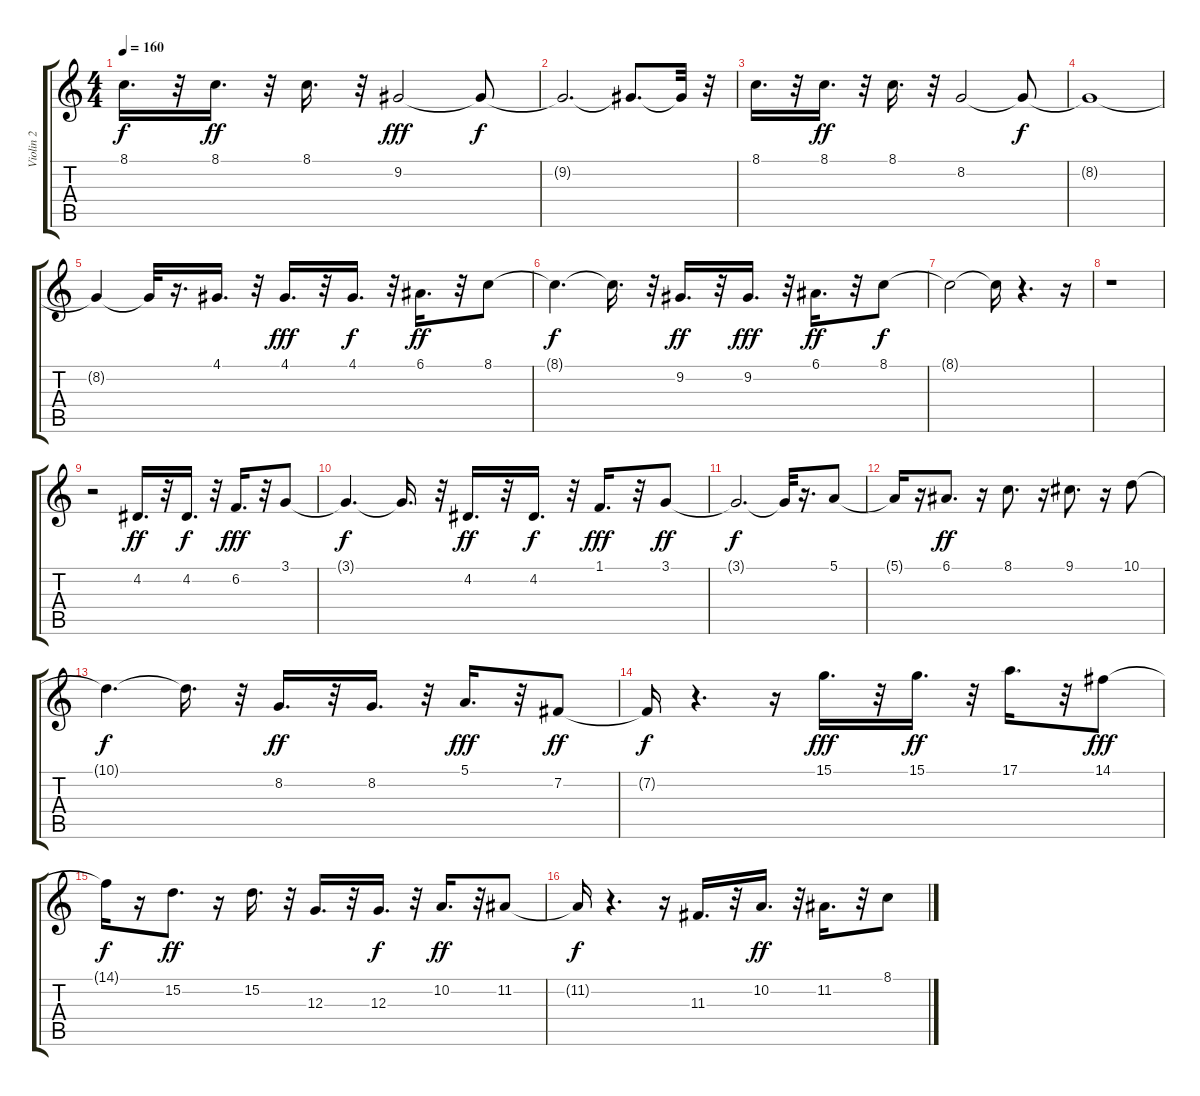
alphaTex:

\track ("Violin 2" "Violin 2") {instrument violin}
\staff {score tabs}
\tuning (E4 B3 G3 D3 A2 E2) {hide}
\ts (4 4)
\tempo 160
\clef g2
\ks c
8.1.16{d dy f} r.32 8.1.16{d dy ff} r.32 8.1.16{d} r.32 9.2.2{dy fff} 9.2{t}.8{dy f} |
9.2{t}.2{d} 9.2{t}.8{d} 9.2{t}.32 r.32 |
8.1.16{d} r.32 8.1.16{d dy ff} r.32 8.1.16{d} r.32 8.2.2 8.2{t}.8{dy f} |
8.2{t}.1 |
8.2{t}.4 8.2{t}.32 r.16{d} 4.1.16{d} r.32 4.1.16{d dy fff} r.32 4.1.16{d dy f} r.32 6.1.16{d dy ff} r.32 8.1.8 |
8.1{t}.4{d dy f} 8.1{t}.16{d} r.32 9.2.16{d dy ff} r.32 9.2.16{d dy fff} r.32 6.1.16{d dy ff} r.32 8.1.8{dy f} |
8.1{t}.2 8.1{t}.16 r.4{d} r.16 |
r.1 |
r.2 4.2.16{d dy ff} r.32 4.2.16{d dy f} r.32 6.2.16{d dy fff} r.32 3.1.8 |
3.1{t}.4{d dy f} 3.1{t}.16{d} r.32 4.2.16{d dy ff} r.32 4.2.16{d dy f} r.32 1.1.16{d dy fff} r.32 3.1.8{dy ff} |
3.1{t}.2{d dy f} 3.1{t}.32 r.16{d} 5.1.8 |
5.1{t}.16 r.16 6.1.8{d dy ff} r.16 8.1.8{d} r.16 9.1.8{d} r.16 10.1.8 |
10.1{t}.4{d dy f} 10.1{t}.16{d} r.32 8.2.16{d dy ff} r.32 8.2.16{d} r.32 5.1.16{d dy fff} r.32 7.2.8{dy ff} |
7.2{t}.16{dy f} r.4{d} r.16 15.1.16{d dy fff} r.32 15.1.16{d dy ff} r.32 17.1.16{d} r.32 14.1.8{dy fff} |
14.1{t}.16{dy f} r.16 15.2.8{d dy ff} r.16 15.2.16{d} r.32 12.3.16{d} r.32 12.3.16{d dy f} r.32 10.2.16{d dy ff} r.32 11.2.8 |
11.2{t}.16{dy f} r.4{d} r.16 11.3.16{d} r.32 10.2.16{d dy ff} r.32 11.2.16{d} r.32 8.1.8
